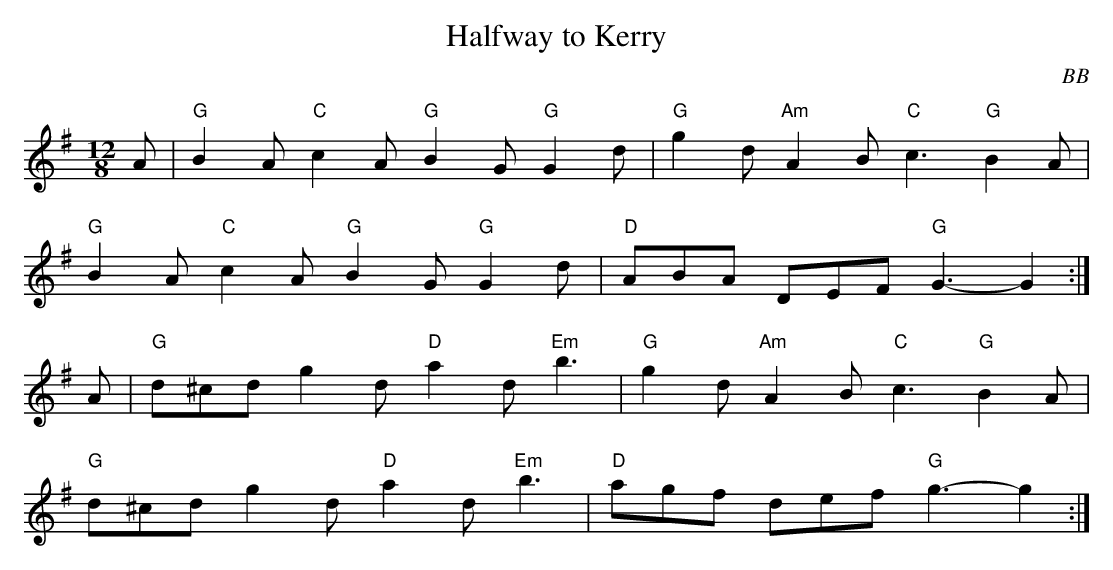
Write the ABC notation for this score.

X:1
T: Halfway to Kerry
C: BB
Q: 400
M: 12/8
L: 1/8
K: G
A | "G"B2 A "C"c2 A "G"B2 G "G"G2 d | "G"g2 d "Am"A2 B "C"c3 "G"B2 A |
"G"B2 A "C"c2 A "G"B2 G "G"G2 d | "D"ABA DEF "G"G3-G2 :|
A | "G"d^cd g2 d "D"a2 d "Em"b3 | "G"g2 d "Am"A2 B "C"c3 "G"B2 A |
"G"d^cd g2 d "D"a2 d "Em"b3 | "D"agf def "G"g3-g2 :|
